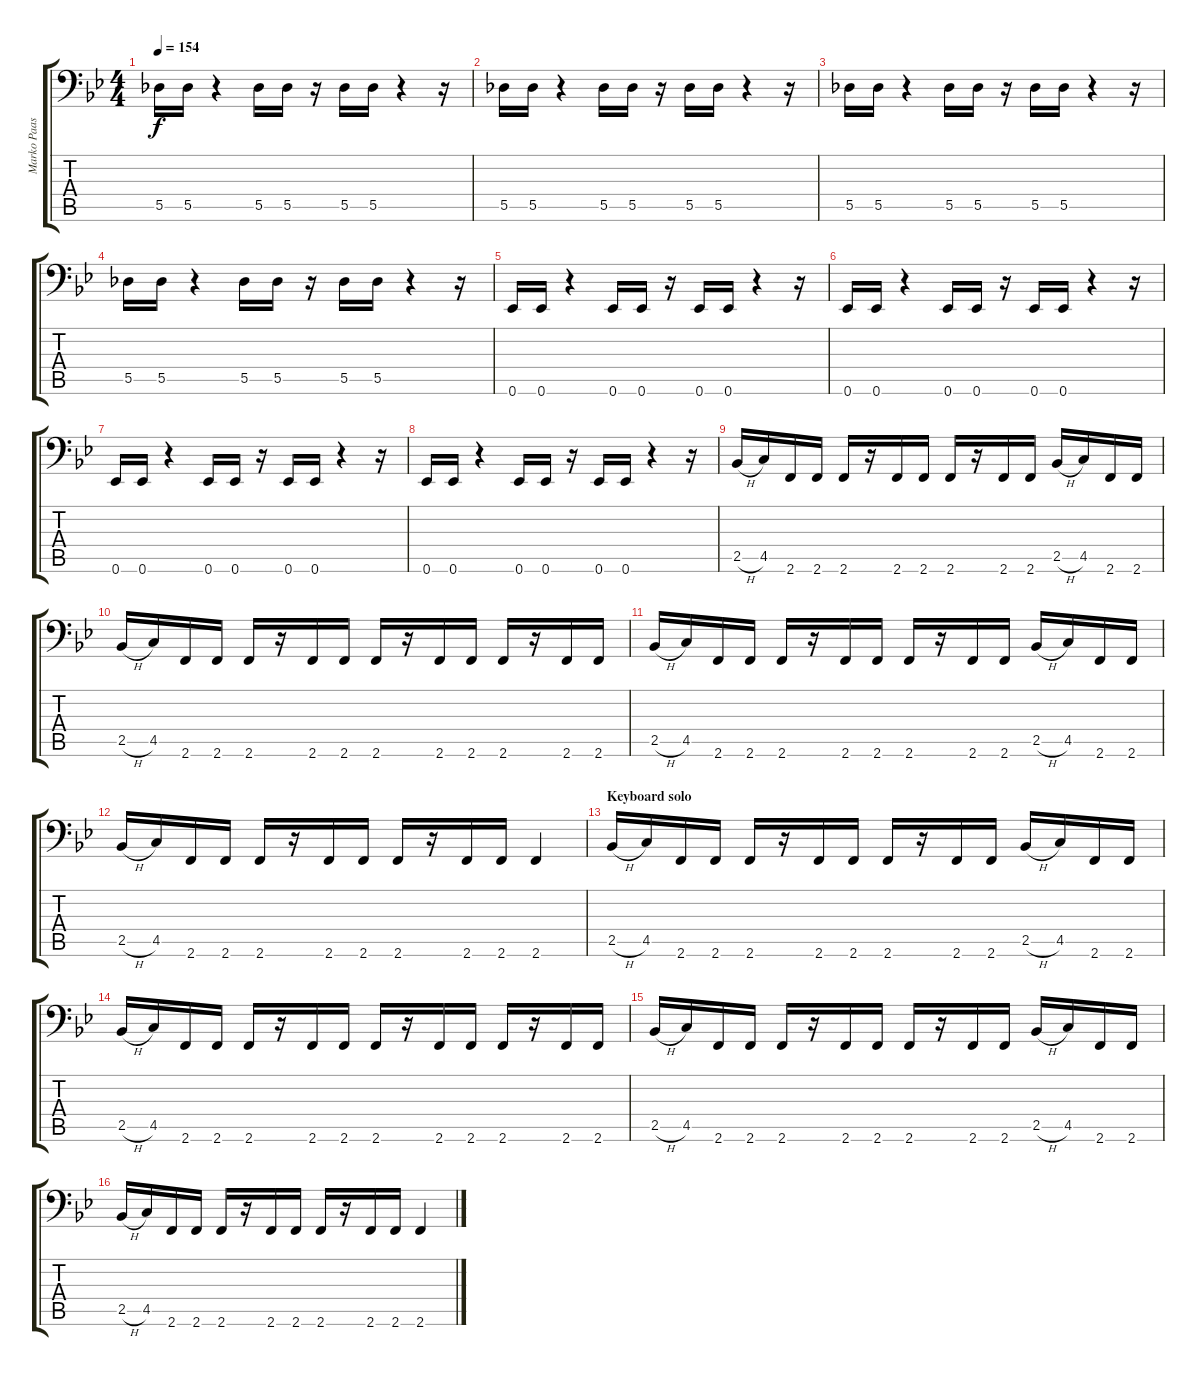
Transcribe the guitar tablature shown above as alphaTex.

\track ("Marko Paasikoski" "Marko Paas") {instrument electricbasspick}
\staff {score tabs}
\tuning (Eb3 Bb2 Gb2 Db2 Ab1 Eb1) {hide}
\ts (4 4)
\tempo 154
\clef f4
\ks gminor
5.5.16{dy f} 5.5.16 r.4 5.5.16 5.5.16 r.16 5.5.16 5.5.16 r.4 r.16 |
5.5.16 5.5.16 r.4 5.5.16 5.5.16 r.16 5.5.16 5.5.16 r.4 r.16 |
5.5.16 5.5.16 r.4 5.5.16 5.5.16 r.16 5.5.16 5.5.16 r.4 r.16 |
5.5.16 5.5.16 r.4 5.5.16 5.5.16 r.16 5.5.16 5.5.16 r.4 r.16 |
0.6.16 0.6.16 r.4 0.6.16 0.6.16 r.16 0.6.16 0.6.16 r.4 r.16 |
0.6.16 0.6.16 r.4 0.6.16 0.6.16 r.16 0.6.16 0.6.16 r.4 r.16 |
0.6.16 0.6.16 r.4 0.6.16 0.6.16 r.16 0.6.16 0.6.16 r.4 r.16 |
0.6.16 0.6.16 r.4 0.6.16 0.6.16 r.16 0.6.16 0.6.16 r.4 r.16 |
2.5{h}.16 4.5.16 2.6.16 2.6.16 2.6.16 r.16 2.6.16 2.6.16 2.6.16 r.16 2.6.16 2.6.16 2.5{h}.16 4.5.16 2.6.16 2.6.16 |
2.5{h}.16 4.5.16 2.6.16 2.6.16 2.6.16 r.16 2.6.16 2.6.16 2.6.16 r.16 2.6.16 2.6.16 2.6.16 r.16 2.6.16 2.6.16 |
2.5{h}.16 4.5.16 2.6.16 2.6.16 2.6.16 r.16 2.6.16 2.6.16 2.6.16 r.16 2.6.16 2.6.16 2.5{h}.16 4.5.16 2.6.16 2.6.16 |
2.5{h}.16 4.5.16 2.6.16 2.6.16 2.6.16 r.16 2.6.16 2.6.16 2.6.16 r.16 2.6.16 2.6.16 2.6.4 |
\section ("" "Keyboard solo")
2.5{h}.16 4.5.16 2.6.16 2.6.16 2.6.16 r.16 2.6.16 2.6.16 2.6.16 r.16 2.6.16 2.6.16 2.5{h}.16 4.5.16 2.6.16 2.6.16 |
2.5{h}.16 4.5.16 2.6.16 2.6.16 2.6.16 r.16 2.6.16 2.6.16 2.6.16 r.16 2.6.16 2.6.16 2.6.16 r.16 2.6.16 2.6.16 |
2.5{h}.16 4.5.16 2.6.16 2.6.16 2.6.16 r.16 2.6.16 2.6.16 2.6.16 r.16 2.6.16 2.6.16 2.5{h}.16 4.5.16 2.6.16 2.6.16 |
2.5{h}.16 4.5.16 2.6.16 2.6.16 2.6.16 r.16 2.6.16 2.6.16 2.6.16 r.16 2.6.16 2.6.16 2.6.4
